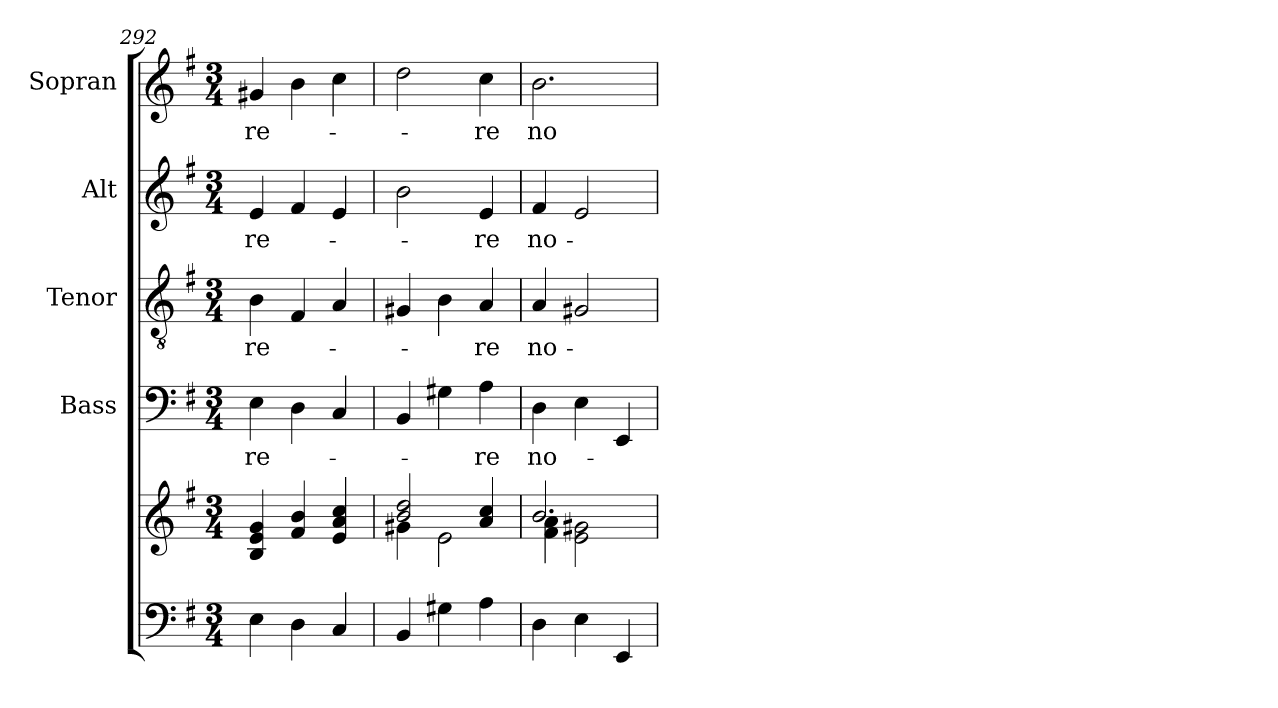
**kern	**kern	**kern	**text	**kern	**text	**kern	**text	**kern	**text
*part5	*part5	*part4	*part4	*part3	*part3	*part2	*part2	*part1	*part1
*staff6	*staff5	*staff4	*staff4	*staff3	*staff3	*staff2	*staff2	*staff1	*staff1
*	*	*I"Bass	*	*I"Tenor	*	*I"Alt	*	*I"Sopran	*
*	*	*I'B.	*	*I'T.	*	*I'A.	*	*I'S.	*
*clefF4	*clefG2	*clefF4	*	*clefGv2	*	*clefG2	*	*clefG2	*
*k[f#]	*k[f#]	*k[f#]	*	*k[f#]	*	*k[f#]	*	*k[f#]	*
*G:	*G:	*G:	*	*G:	*	*G:	*	*G:	*
*M3/4	*M3/4	*M3/4	*	*M3/4	*	*M3/4	*	*M3/4	*
=292	=292	=292	=292	=292	=292	=292	=292	=292	=292
!	!	!	!LO:LY:b	!	!LO:LY:b	!	!LO:LY:b	!	!LO:LY:b
4E\	4B/ 4e/ 4g/	4E\	-re-	4B\	-re-	4e/	-re-	4g#X/	-re-
4D\	4f#/ 4b/	4D\	.	4F#/	.	4f#/	.	4b\	.
4C/	4e/ 4a/ 4cc/	4C/	.	4A/	.	4e/	.	4cc\	.
=293	=293	=293	=293	=293	=293	=293	=293	=293	=293
*	*^	*	*	*	*	*	*	*	*
4BB/	2b/ 2dd/	4g#X\	4BB/	.	4G#X/	.	2b\	.	2dd\	.
4G#X\	.	2e\	4G#X\	.	4B\	.	.	.	.	.
!	!	!	!	!LO:LY:b	!	!LO:LY:b	!	!LO:LY:b	!	!LO:LY:b
4A\	4a/ 4cc/	.	4A\	-re	4A/	-re	4e/	-re	4cc\	-re
=294	=294	=294	=294	=294	=294	=294	=294	=294	=294	=294
!	!	!	!	!LO:LY:b	!	!LO:LY:b	!	!LO:LY:b	!	!LO:LY:b
4D\	2.b/	4f#\ 4a\	4D\	no-	4A/	no-	4f#/	no-	2.b\	no-
4E\	.	2e\ 2g#X\	4E\	.	2G#X/	.	2e/	.	.	.
4EE/	.	.	4EE/	.	.	.	.	.	.	.
*	*v	*v	*	*	*	*	*	*	*	*
=	=	=	=	=	=	=	=	=	=
*-	*-	*-	*-	*-	*-	*-	*-	*-	*-
